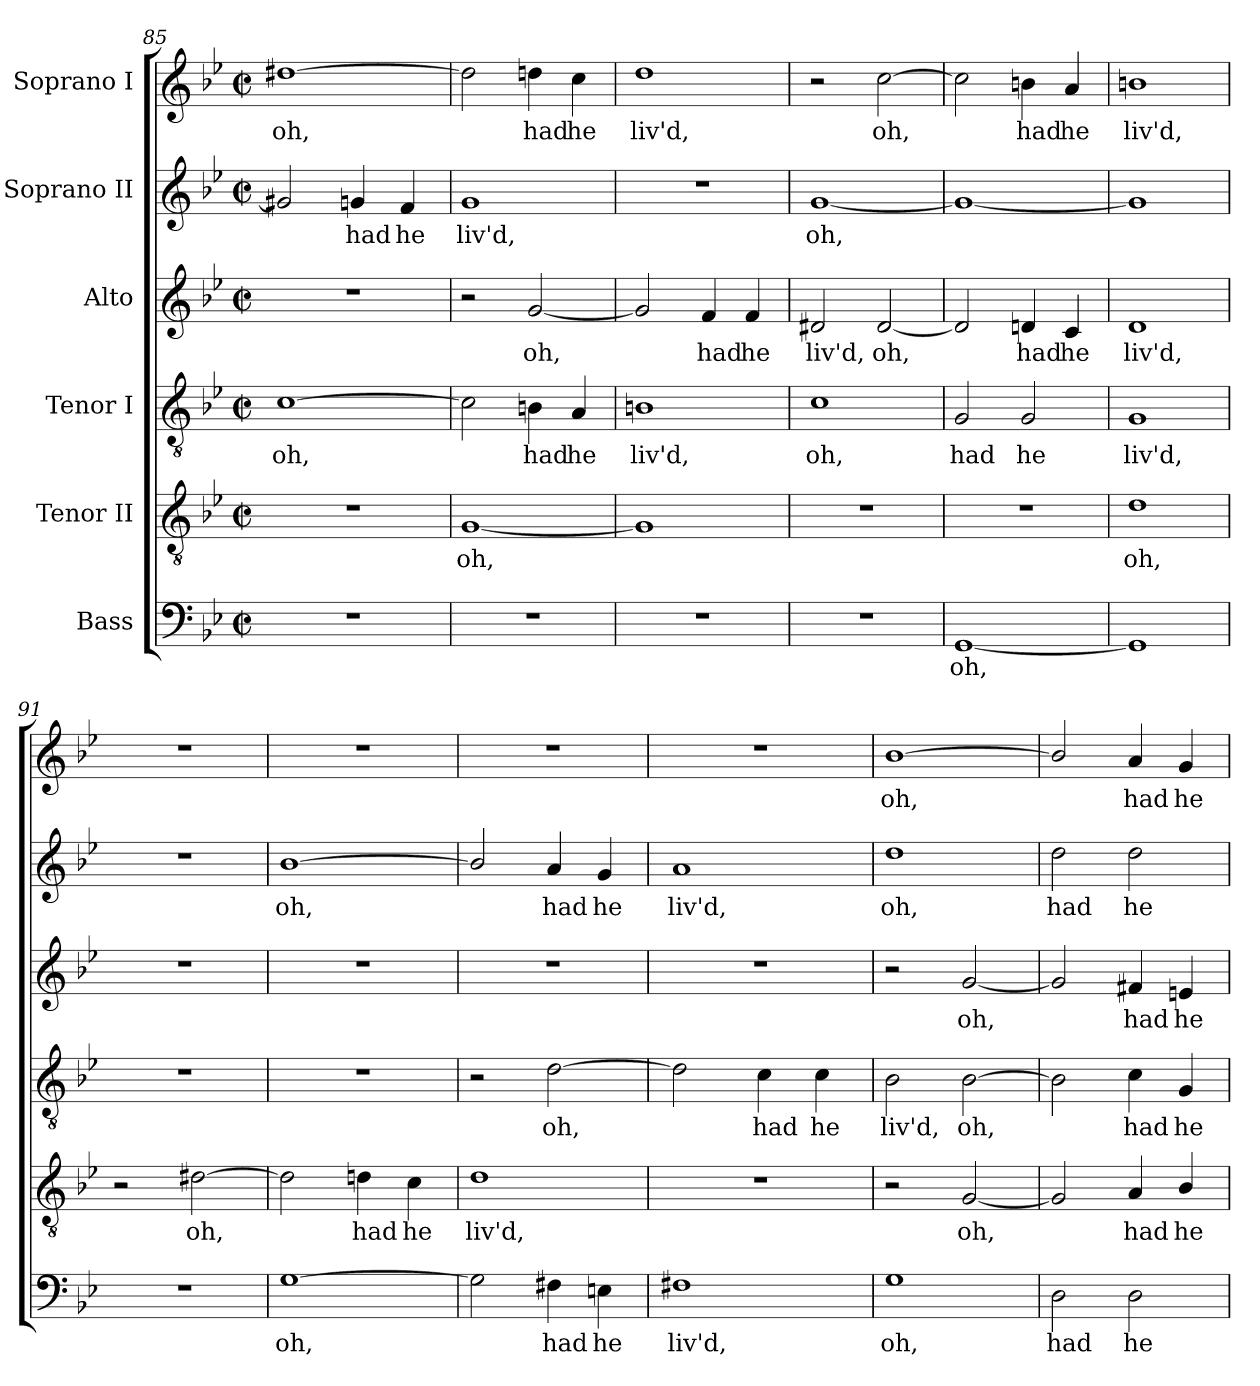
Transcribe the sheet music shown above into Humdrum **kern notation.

**kern	**text	**kern	**text	**kern	**text	**kern	**text	**kern	**text	**kern	**text
*part6	*part6	*part5	*part5	*part4	*part4	*part3	*part3	*part2	*part2	*part1	*part1
*staff6	*staff6	*staff5	*staff5	*staff4	*staff4	*staff3	*staff3	*staff2	*staff2	*staff1	*staff1
*I"Bass	*	*I"Tenor II	*	*I"Tenor I	*	*I"Alto	*	*I"Soprano II	*	*I"Soprano I	*
!!LO:LB:g=z
*clefF4	*	*clefGv2	*	*clefGv2	*	*clefG2	*	*clefG2	*	*clefG2	*
*ITrd-3c-5	*	*ITrd-3c-5	*	*	*	*ITrd-3c-5	*	*ITrd-3c-5	*	*ITrd-3c-5	*
*k[b-e-a-]	*	*k[b-e-a-]	*	*k[b-e-]	*	*k[b-e-a-]	*	*k[b-e-a-]	*	*k[b-e-a-]	*
*E-:	*	*E-:	*	*B-:	*	*E-:	*	*E-:	*	*E-:	*
*M2/2	*	*M2/2	*	*M2/2	*	*M2/2	*	*M2/2	*	*M2/2	*
*met(c|)	*	*met(c|)	*	*met(c|)	*	*met(c|)	*	*met(c|)	*	*met(c|)	*
=85	=85	=85	=85	=85	=85	=85	=85	=85	=85	=85	=85
!	!	!	!	!	!LO:LY:b:cj	!	!	!	!	!	!LO:LY:b:cj
*	*	*	*	*	*	*	*	*^	*	*	*
1r	.	1r	.	[>1c	oh,	1r	.	2cc#X/]	64ryy	.	[>1gg#	oh,
.	.	.	.	.	.	.	.	.	2ryy	.	.	.
!	!	!	!	!	!	!	!	!	!	!LO:LY:b:cj	!	!
.	.	.	.	.	.	.	.	4cc/	.	had	.	.
.	.	.	.	.	.	.	.	.	4ryy	.	.	.
!	!	!	!	!	!	!	!	!	!	!LO:LY:b:cj	!	!
.	.	.	.	.	.	.	.	4b-/	.	he	.	.
.	.	.	.	.	.	.	.	.	8...ryy	.	.	.
=86	=86	=86	=86	=86	=86	=86	=86	=86	=86	=86	=86	=86
!	!	!	!LO:LY:b:cj	!	!	!	!	!	!	!LO:LY:b:cj	!	!
*	*	*	*	*	*	*	*	*v	*v	*	*	*
1r	.	[<1c	oh,	2c\]	.	2r	.	1cc	liv'd,	2gg#\]	.
!	!	!	!	!	!LO:LY:b:cj	!	!LO:LY:b	!	!	!	!LO:LY:b:cj
.	.	.	.	4Bn\	had	[<2cc/	oh,	.	.	4gg\	had
!	!	!	!	!	!LO:LY:b:cj	!	!	!	!	!	!LO:LY:b:cj
.	.	.	.	4A/	he	.	.	.	.	4ff\	he
=87	=87	=87	=87	=87	=87	=87	=87	=87	=87	=87	=87
!	!	!	!	!	!LO:LY:b:cj	!	!	!	!	!	!LO:LY:b:cj
1r	.	1c]	.	1Bn	liv'd,	2cc/]	.	1r	.	1gg	liv'd,
!	!	!	!	!	!	!	!LO:LY:b:cj	!	!	!	!
.	.	.	.	.	.	4b-/	had	.	.	.	.
!	!	!	!	!	!	!	!LO:LY:b:cj	!	!	!	!
.	.	.	.	.	.	4b-/	he	.	.	.	.
=88	=88	=88	=88	=88	=88	=88	=88	=88	=88	=88	=88
!	!	!	!	!	!LO:LY:b:cj	!	!LO:LY:b:cj	!	!LO:LY:b:cj	!	!
1r	.	1r	.	1c	oh,	2g#/	liv'd,	[<1cc	oh,	2r	.
!	!	!	!	!	!	!	!LO:LY:b	!	!	!	!LO:LY:b
.	.	.	.	.	.	[<2g#/	oh,	.	.	[>2ff\	oh,
=89	=89	=89	=89	=89	=89	=89	=89	=89	=89	=89	=89
!	!LO:LY:b:cj	!	!	!	!LO:LY:b:cj	!	!	!	!	!	!
[<1C	oh,	1r	.	2G/	had	2g#/]	.	1cc_<	.	2ff\]	.
!	!	!	!	!	!LO:LY:b:cj	!	!LO:LY:b:cj	!	!	!	!LO:LY:b:cj
.	.	.	.	2G/	he	4g/	had	.	.	4een\	had
!	!	!	!	!	!	!	!LO:LY:b:cj	!	!	!	!LO:LY:b:cj
.	.	.	.	.	.	4f/	he	.	.	4dd/	he
=90	=90	=90	=90	=90	=90	=90	=90	=90	=90	=90	=90
!	!	!	!LO:LY:b:cj	!	!LO:LY:b:cj	!	!LO:LY:b:cj	!	!	!	!LO:LY:b:cj
1C]	.	1g	oh,	1G	liv'd,	1g	liv'd,	1cc]	.	1een	liv'd,
=91	=91	=91	=91	=91	=91	=91	=91	=91	=91	=91	=91
1r	.	2r	.	1r	.	1r	.	1r	.	1r	.
!	!	!	!LO:LY:b	!	!	!	!	!	!	!	!
.	.	[>2g#\	oh,	.	.	.	.	.	.	.	.
=92	=92	=92	=92	=92	=92	=92	=92	=92	=92	=92	=92
!	!LO:LY:b:cj	!	!	!	!	!	!	!	!LO:LY:b:cj	!	!
[>1c	oh,	2g#\]	.	1r	.	1r	.	[<1ee-	oh,	1r	.
!	!	!	!LO:LY:b:cj	!	!	!	!	!	!	!	!
.	.	4g\	had	.	.	.	.	.	.	.	.
!	!	!	!LO:LY:b:cj	!	!	!	!	!	!	!	!
.	.	4f\	he	.	.	.	.	.	.	.	.
=93	=93	=93	=93	=93	=93	=93	=93	=93	=93	=93	=93
!	!	!	!LO:LY:b:cj	!	!	!	!	!	!	!	!
2c\]	.	1g	liv'd,	2r	.	1r	.	2ee-/]	.	1r	.
!	!LO:LY:b:cj	!	!	!	!LO:LY:b	!	!	!	!LO:LY:b:cj	!	!
4Bn\	had	.	.	[>2d\	oh,	.	.	4dd/	had	.	.
!	!LO:LY:b:cj	!	!	!	!	!	!	!	!LO:LY:b:cj	!	!
4An\	he	.	.	.	.	.	.	4cc/	he	.	.
!!LO:PB:g=z
=94	=94	=94	=94	=94	=94	=94	=94	=94	=94	=94	=94
!	!LO:LY:b:cj	!	!	!	!	!	!	!	!LO:LY:b:cj	!	!
*	*	*	*	*^	*	*	*	*	*	*	*
1Bn	liv'd,	1r	.	2d\]	64ryy	.	1r	.	1dd	liv'd,	1r	.
.	.	.	.	.	2ryy	.	.	.	.	.	.	.
!	!	!	!	!	!	!LO:LY:b:cj	!	!	!	!	!	!
.	.	.	.	4c\	.	had	.	.	.	.	.	.
.	.	.	.	.	4ryy	.	.	.	.	.	.	.
!	!	!	!	!	!	!LO:LY:b:cj	!	!	!	!	!	!
.	.	.	.	4c\	.	he	.	.	.	.	.	.
.	.	.	.	.	8...ryy	.	.	.	.	.	.	.
=95	=95	=95	=95	=95	=95	=95	=95	=95	=95	=95	=95	=95
!	!LO:LY:b:cj	!	!	!	!	!LO:LY:b:cj	!	!	!	!LO:LY:b:cj	!	!LO:LY:b:cj
*	*	*	*	*v	*v	*	*	*	*	*	*	*
1c	oh,	2r	.	2B-\	liv'd,	2r	.	1gg	oh,	[<1ee-	oh,
!	!	!	!LO:LY:b	!	!LO:LY:b	!	!LO:LY:b	!	!	!	!
.	.	[<2c/	oh,	[>2B-\	oh,	[<2cc/	oh,	.	.	.	.
=96	=96	=96	=96	=96	=96	=96	=96	=96	=96	=96	=96
!	!LO:LY:b:cj	!	!	!	!	!	!	!	!LO:LY:b:cj	!	!
2G\	had	2c/]	.	2B-\]	.	2cc/]	.	2gg\	had	2ee-/]	.
!	!LO:LY:b:cj	!	!LO:LY:b:cj	!	!LO:LY:b:cj	!	!LO:LY:b:cj	!	!LO:LY:b:cj	!	!LO:LY:b:cj
2G\	he	4d/	had	4c\	had	4bn/	had	2gg\	he	4dd/	had
!	!	!	!LO:LY:b:cj	!	!LO:LY:b:cj	!	!LO:LY:b:cj	!	!	!	!LO:LY:b:cj
.	.	4e-/	he	4G/	he	4an/	he	.	.	4cc/	he
=	=	=	=	=	=	=	=	=	=	=	=
*-	*-	*-	*-	*-	*-	*-	*-	*-	*-	*-	*-
